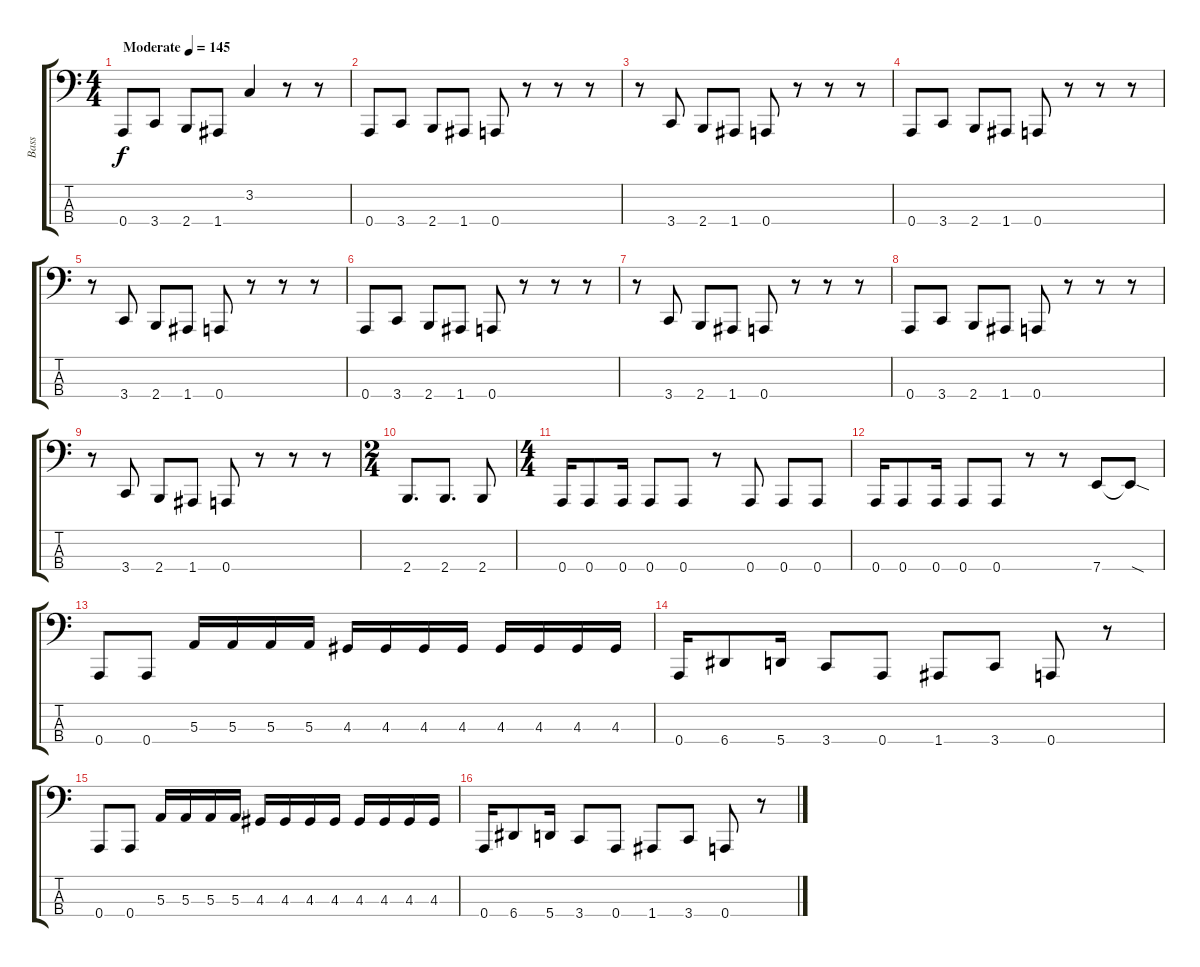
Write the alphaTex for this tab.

\track ("Bass" "Bass") {instrument electricbasspick}
\staff {score tabs}
\tuning (D2 A1 E1 A0) {hide}
\ts (4 4)
\tempo (145 "Moderate")
\clef f4
\ks c
0.4.8{dy f instrument electricbasspick} 3.4.8 2.4.8 1.4.8 3.2.4 r.8 r.8 |
0.4.8 3.4.8 2.4.8 1.4.8 0.4.8 r.8 r.8 r.8 |
r.8 3.4.8 2.4.8 1.4.8 0.4.8 r.8 r.8 r.8 |
0.4.8 3.4.8 2.4.8 1.4.8 0.4.8 r.8 r.8 r.8 |
r.8 3.4.8 2.4.8 1.4.8 0.4.8 r.8 r.8 r.8 |
0.4.8 3.4.8 2.4.8 1.4.8 0.4.8 r.8 r.8 r.8 |
r.8 3.4.8 2.4.8 1.4.8 0.4.8 r.8 r.8 r.8 |
0.4.8 3.4.8 2.4.8 1.4.8 0.4.8 r.8 r.8 r.8 |
r.8 3.4.8 2.4.8 1.4.8 0.4.8 r.8 r.8 r.8 |
\ts (2 4)
2.4.8{d} 2.4.8{d} 2.4.8 |
\ts (4 4)
0.4.16 0.4.8 0.4.16 0.4.8 0.4.8 r.8 0.4.8 0.4.8 0.4.8 |
0.4.16 0.4.8 0.4.16 0.4.8 0.4.8 r.8 r.8 7.4.8 7.4{sod t}.8 |
0.4.8 0.4.8 5.3.16 5.3.16 5.3.16 5.3.16 4.3.16 4.3.16 4.3.16 4.3.16 4.3.16 4.3.16 4.3.16 4.3.16 |
0.4.16 6.4.8 5.4.16 3.4.8 0.4.8 1.4.8 3.4.8 0.4.8 r.8 |
0.4.8 0.4.8 5.3.16 5.3.16 5.3.16 5.3.16 4.3.16 4.3.16 4.3.16 4.3.16 4.3.16 4.3.16 4.3.16 4.3.16 |
0.4.16 6.4.8 5.4.16 3.4.8 0.4.8 1.4.8 3.4.8 0.4.8 r.8
